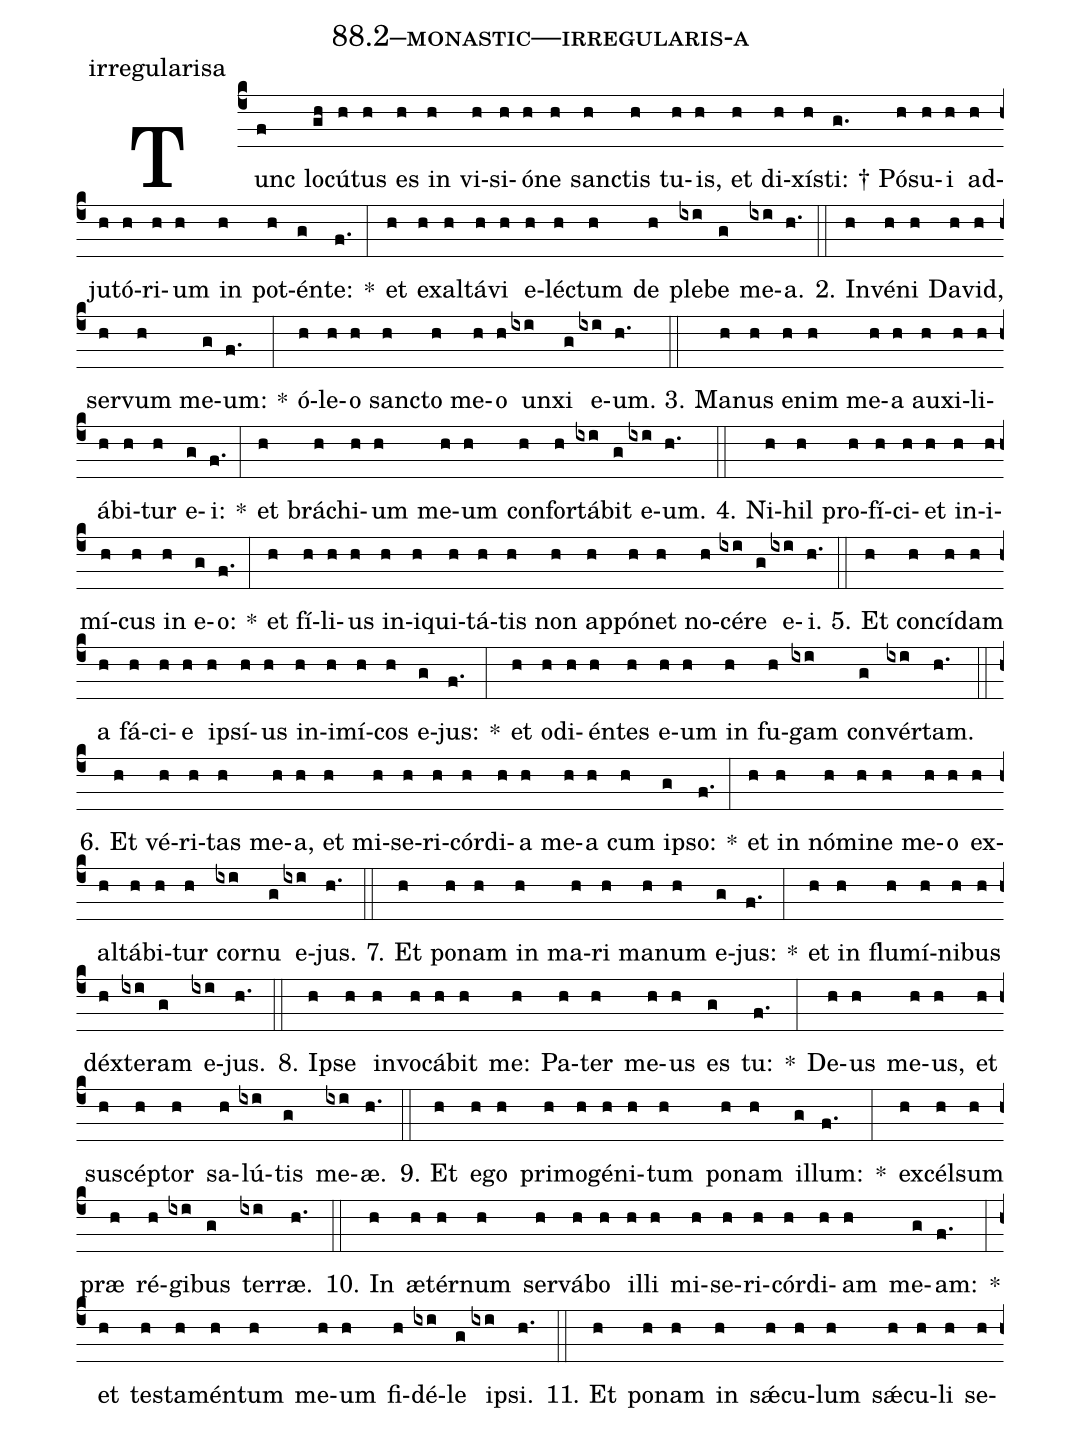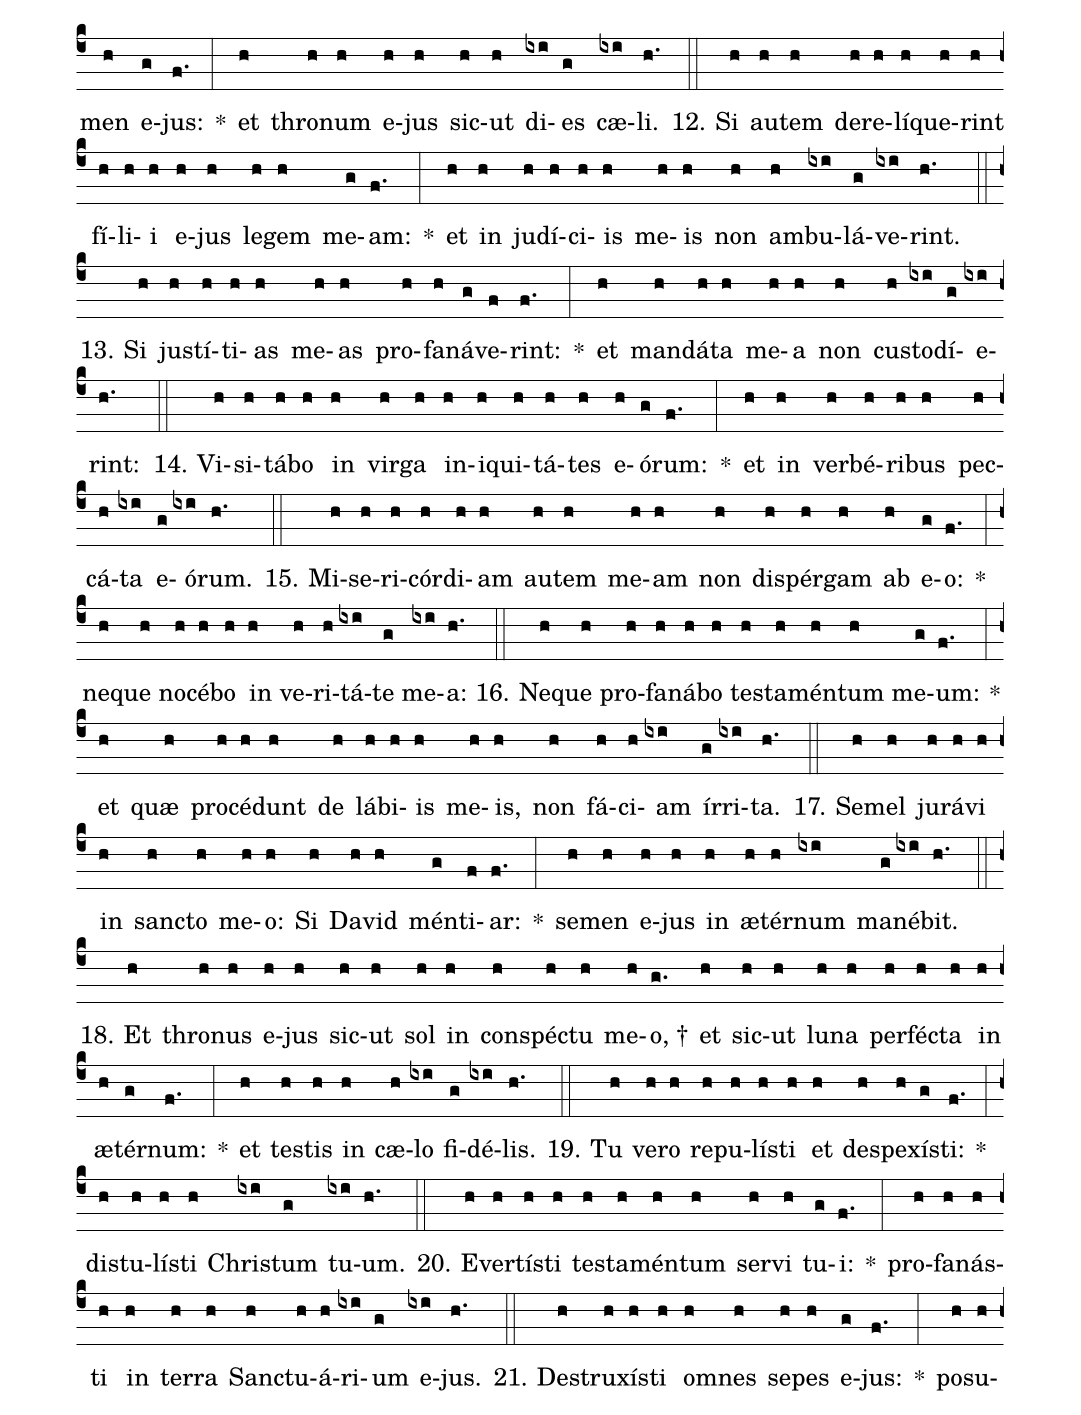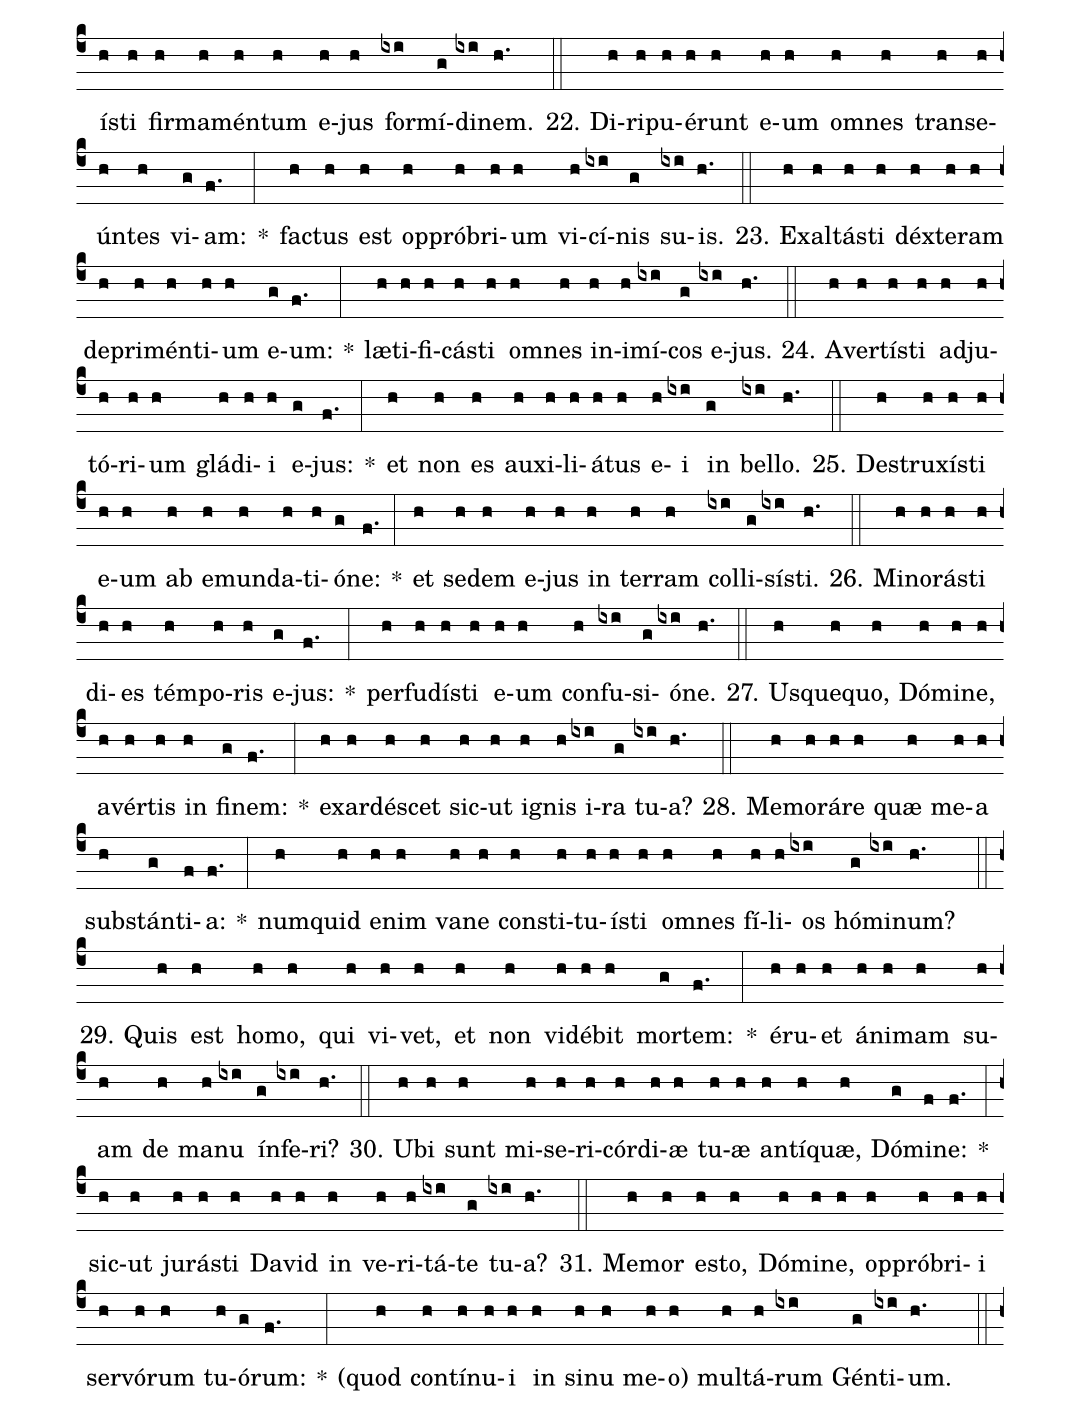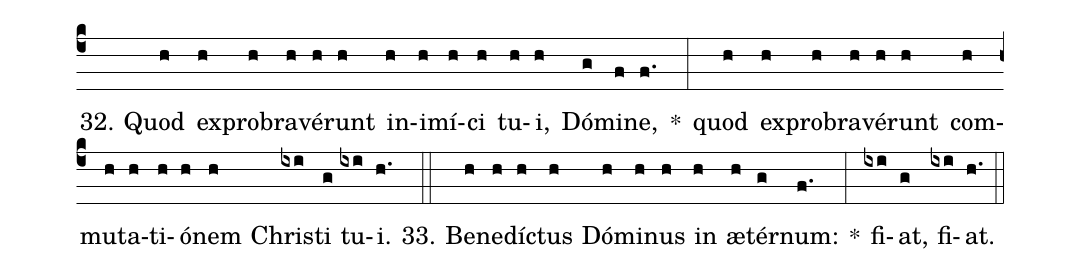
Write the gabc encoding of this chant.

name: 88.2--monastic---irregularis-a;
annotation: irregularisa;
%%
(c4)Tunc(f) lo(gh)cú(h)tus(h) es(h) in(h) vi(h)si(h)ó(h)ne(h) sanc(h)tis(h) tu(h)is,(h) et(h) di(h)xís(h)ti: †(g.) Pó(h)su(h)i(h) ad(h)ju(h)tó(h)ri(h)um(h) in(h) pot(h)én(g)te:(f.) *(:) et(h) ex(h)al(h)tá(h)vi(h) e(h)léc(h)tum(h) de(h) ple(ixi)be(g) me(ixi)a.(h.) (::)
2. In(h)vé(h)ni(h) Da(h)vid,(h) ser(h)vum(h) me(g)um:(f.) *(:) ó(h)le(h)o(h) sanc(h)to(h) me(h)o(h) un(ixi)xi(g) e(ixi)um.(h.) (::)
3. Ma(h)nus(h) e(h)nim(h) me(h)a(h) au(h)xi(h)li(h)á(h)bi(h)tur(h) e(g)i:(f.) *(:) et(h) brá(h)chi(h)um(h) me(h)um(h) con(h)for(h)tá(ixi)bit(g) e(ixi)um.(h.) (::)
4. Ni(h)hil(h) pro(h)fí(h)ci(h)et(h) in(h)i(h)mí(h)cus(h) in(h) e(g)o:(f.) *(:) et(h) fí(h)li(h)us(h) in(h)i(h)qui(h)tá(h)tis(h) non(h) ap(h)pó(h)net(h) no(h)cé(ixi)re(g) e(ixi)i.(h.) (::)
5. Et(h) con(h)cí(h)dam(h) a(h) fá(h)ci(h)e(h) ip(h)sí(h)us(h) in(h)i(h)mí(h)cos(h) e(g)jus:(f.) *(:) et(h) o(h)di(h)én(h)tes(h) e(h)um(h) in(h) fu(h)gam(ixi) con(g)vér(ixi)tam.(h.) (::)
6. Et(h) vé(h)ri(h)tas(h) me(h)a,(h) et(h) mi(h)se(h)ri(h)cór(h)di(h)a(h) me(h)a(h) cum(h) ip(g)so:(f.) *(:) et(h) in(h) nó(h)mi(h)ne(h) me(h)o(h) ex(h)al(h)tá(h)bi(h)tur(h) cor(ixi)nu(g) e(ixi)jus.(h.) (::)
7. Et(h) po(h)nam(h) in(h) ma(h)ri(h) ma(h)num(h) e(g)jus:(f.) *(:) et(h) in(h) flu(h)mí(h)ni(h)bus(h) déx(h)te(ixi)ram(g) e(ixi)jus.(h.) (::)
8. Ip(h)se(h) in(h)vo(h)cá(h)bit(h) me:(h) Pa(h)ter(h) me(h)us(h) es(g) tu:(f.) *(:) De(h)us(h) me(h)us,(h) et(h) su(h)scép(h)tor(h) sa(h)lú(ixi)tis(g) me(ixi)æ.(h.) (::)
9. Et(h) e(h)go(h) pri(h)mo(h)gé(h)ni(h)tum(h) po(h)nam(h) il(g)lum:(f.) *(:) ex(h)cél(h)sum(h) præ(h) ré(h)gi(ixi)bus(g) ter(ixi)ræ.(h.) (::)
10. In(h) æ(h)tér(h)num(h) ser(h)vá(h)bo(h) il(h)li(h) mi(h)se(h)ri(h)cór(h)di(h)am(h) me(g)am:(f.) *(:) et(h) tes(h)ta(h)mén(h)tum(h) me(h)um(h) fi(h)dé(ixi)le(g) ip(ixi)si.(h.) (::)
11. Et(h) po(h)nam(h) in(h) sǽ(h)cu(h)lum(h) sǽ(h)cu(h)li(h) se(h)men(h) e(g)jus:(f.) *(:) et(h) thro(h)num(h) e(h)jus(h) sic(h)ut(h) di(ixi)es(g) cæ(ixi)li.(h.) (::)
12. Si(h) au(h)tem(h) de(h)re(h)lí(h)que(h)rint(h) fí(h)li(h)i(h) e(h)jus(h) le(h)gem(h) me(g)am:(f.) *(:) et(h) in(h) ju(h)dí(h)ci(h)is(h) me(h)is(h) non(h) am(h)bu(ixi)lá(g)ve(ixi)rint.(h.) (::)
13. Si(h) jus(h)tí(h)ti(h)as(h) me(h)as(h) pro(h)fa(h)ná(g)ve(f)rint:(f.) *(:) et(h) man(h)dá(h)ta(h) me(h)a(h) non(h) cus(h)to(ixi)dí(g)e(ixi)rint:(h.) (::)
14. Vi(h)si(h)tá(h)bo(h) in(h) vir(h)ga(h) in(h)i(h)qui(h)tá(h)tes(h) e(h)ó(g)rum:(f.) *(:) et(h) in(h) ver(h)bé(h)ri(h)bus(h) pec(h)cá(h)ta(ixi) e(g)ó(ixi)rum.(h.) (::)
15. Mi(h)se(h)ri(h)cór(h)di(h)am(h) au(h)tem(h) me(h)am(h) non(h) di(h)spér(h)gam(h) ab(h) e(g)o:(f.) *(:) ne(h)que(h) no(h)cé(h)bo(h) in(h) ve(h)ri(h)tá(ixi)te(g) me(ixi)a:(h.) (::)
16. Ne(h)que(h) pro(h)fa(h)ná(h)bo(h) tes(h)ta(h)mén(h)tum(h) me(g)um:(f.) *(:) et(h) quæ(h) pro(h)cé(h)dunt(h) de(h) lá(h)bi(h)is(h) me(h)is,(h) non(h) fá(h)ci(h)am(ixi) ír(g)ri(ixi)ta.(h.) (::)
17. Se(h)mel(h) ju(h)rá(h)vi(h) in(h) sanc(h)to(h) me(h)o:(h) Si(h) Da(h)vid(h) mén(g)ti(f)ar:(f.) *(:) se(h)men(h) e(h)jus(h) in(h) æ(h)tér(h)num(ixi) ma(g)né(ixi)bit.(h.) (::)
18. Et(h) thro(h)nus(h) e(h)jus(h) sic(h)ut(h) sol(h) in(h) con(h)spéc(h)tu(h) me(h)o, †(g.) et(h) sic(h)ut(h) lu(h)na(h) per(h)féc(h)ta(h) in(h) æ(h)tér(g)num:(f.) *(:) et(h) tes(h)tis(h) in(h) cæ(h)lo(ixi) fi(g)dé(ixi)lis.(h.) (::)
19. Tu(h) ve(h)ro(h) re(h)pu(h)lís(h)ti(h) et(h) de(h)spe(h)xís(g)ti:(f.) *(:) dis(h)tu(h)lís(h)ti(h) Chris(ixi)tum(g) tu(ixi)um.(h.) (::)
20. E(h)ver(h)tís(h)ti(h) tes(h)ta(h)mén(h)tum(h) ser(h)vi(h) tu(g)i:(f.) *(:) pro(h)fa(h)nás(h)ti(h) in(h) ter(h)ra(h) Sanc(h)tu(h)á(h)ri(ixi)um(g) e(ixi)jus.(h.) (::)
21. De(h)stru(h)xís(h)ti(h) om(h)nes(h) se(h)pes(h) e(g)jus:(f.) *(:) po(h)su(h)ís(h)ti(h) fir(h)ma(h)mén(h)tum(h) e(h)jus(h) for(ixi)mí(g)di(ixi)nem.(h.) (::)
22. Di(h)ri(h)pu(h)é(h)runt(h) e(h)um(h) om(h)nes(h) trans(h)e(h)ún(h)tes(h) vi(g)am:(f.) *(:) fac(h)tus(h) est(h) op(h)pró(h)bri(h)um(h) vi(h)cí(ixi)nis(g) su(ixi)is.(h.) (::)
23. Ex(h)al(h)tás(h)ti(h) déx(h)te(h)ram(h) de(h)pri(h)mén(h)ti(h)um(h) e(g)um:(f.) *(:) læ(h)ti(h)fi(h)cás(h)ti(h) om(h)nes(h) in(h)i(h)mí(ixi)cos(g) e(ixi)jus.(h.) (::)
24. A(h)ver(h)tís(h)ti(h) ad(h)ju(h)tó(h)ri(h)um(h) glá(h)di(h)i(h) e(g)jus:(f.) *(:) et(h) non(h) es(h) au(h)xi(h)li(h)á(h)tus(h) e(h)i(ixi) in(g) bel(ixi)lo.(h.) (::)
25. De(h)stru(h)xís(h)ti(h) e(h)um(h) ab(h) e(h)mun(h)da(h)ti(h)ó(g)ne:(f.) *(:) et(h) se(h)dem(h) e(h)jus(h) in(h) ter(h)ram(h) col(ixi)li(g)sís(ixi)ti.(h.) (::)
26. Mi(h)no(h)rás(h)ti(h) di(h)es(h) tém(h)po(h)ris(h) e(g)jus:(f.) *(:) per(h)fu(h)dís(h)ti(h) e(h)um(h) con(h)fu(ixi)si(g)ó(ixi)ne.(h.) (::)
27. Us(h)que(h)quo,(h) Dó(h)mi(h)ne,(h) a(h)vér(h)tis(h) in(h) fi(g)nem:(f.) *(:) ex(h)ar(h)dé(h)scet(h) sic(h)ut(h) i(h)gnis(h) i(ixi)ra(g) tu(ixi)a?(h.) (::)
28. Me(h)mo(h)rá(h)re(h) quæ(h) me(h)a(h) sub(h)stán(g)ti(f)a:(f.) *(:) num(h)quid(h) e(h)nim(h) va(h)ne(h) con(h)sti(h)tu(h)ís(h)ti(h) om(h)nes(h) fí(h)li(h)os(ixi) hó(g)mi(ixi)num?(h.) (::)
29. Quis(h) est(h) ho(h)mo,(h) qui(h) vi(h)vet,(h) et(h) non(h) vi(h)dé(h)bit(h) mor(g)tem:(f.) *(:) é(h)ru(h)et(h) á(h)ni(h)mam(h) su(h)am(h) de(h) ma(h)nu(ixi) ín(g)fe(ixi)ri?(h.) (::)
30. U(h)bi(h) sunt(h) mi(h)se(h)ri(h)cór(h)di(h)æ(h) tu(h)æ(h) an(h)tí(h)quæ,(h) Dó(g)mi(f)ne:(f.) *(:) sic(h)ut(h) ju(h)rás(h)ti(h) Da(h)vid(h) in(h) ve(h)ri(h)tá(ixi)te(g) tu(ixi)a?(h.) (::)
31. Me(h)mor(h) es(h)to,(h) Dó(h)mi(h)ne,(h) op(h)pró(h)bri(h)i(h) ser(h)vó(h)rum(h) tu(h)ó(g)rum:(f.) *(:) <v>(</v>quod(h) con(h)tí(h)nu(h)i(h) in(h) si(h)nu(h) me(h)o)(h) mul(h)tá(h)rum(ixi) Gén(g)ti(ixi)um.(h.) (::)
32. Quod(h) ex(h)pro(h)bra(h)vé(h)runt(h) in(h)i(h)mí(h)ci(h) tu(h)i,(h) Dó(g)mi(f)ne,(f.) *(:) quod(h) ex(h)pro(h)bra(h)vé(h)runt(h) com(h)mu(h)ta(h)ti(h)ó(h)nem(h) Chris(ixi)ti(g) tu(ixi)i.(h.) (::)
33. Be(h)ne(h)díc(h)tus(h) Dó(h)mi(h)nus(h) in(h) æ(h)tér(g)num:(f.) *(:) fi(ixi)at,(g) fi(ixi)at.(h.) (::)
